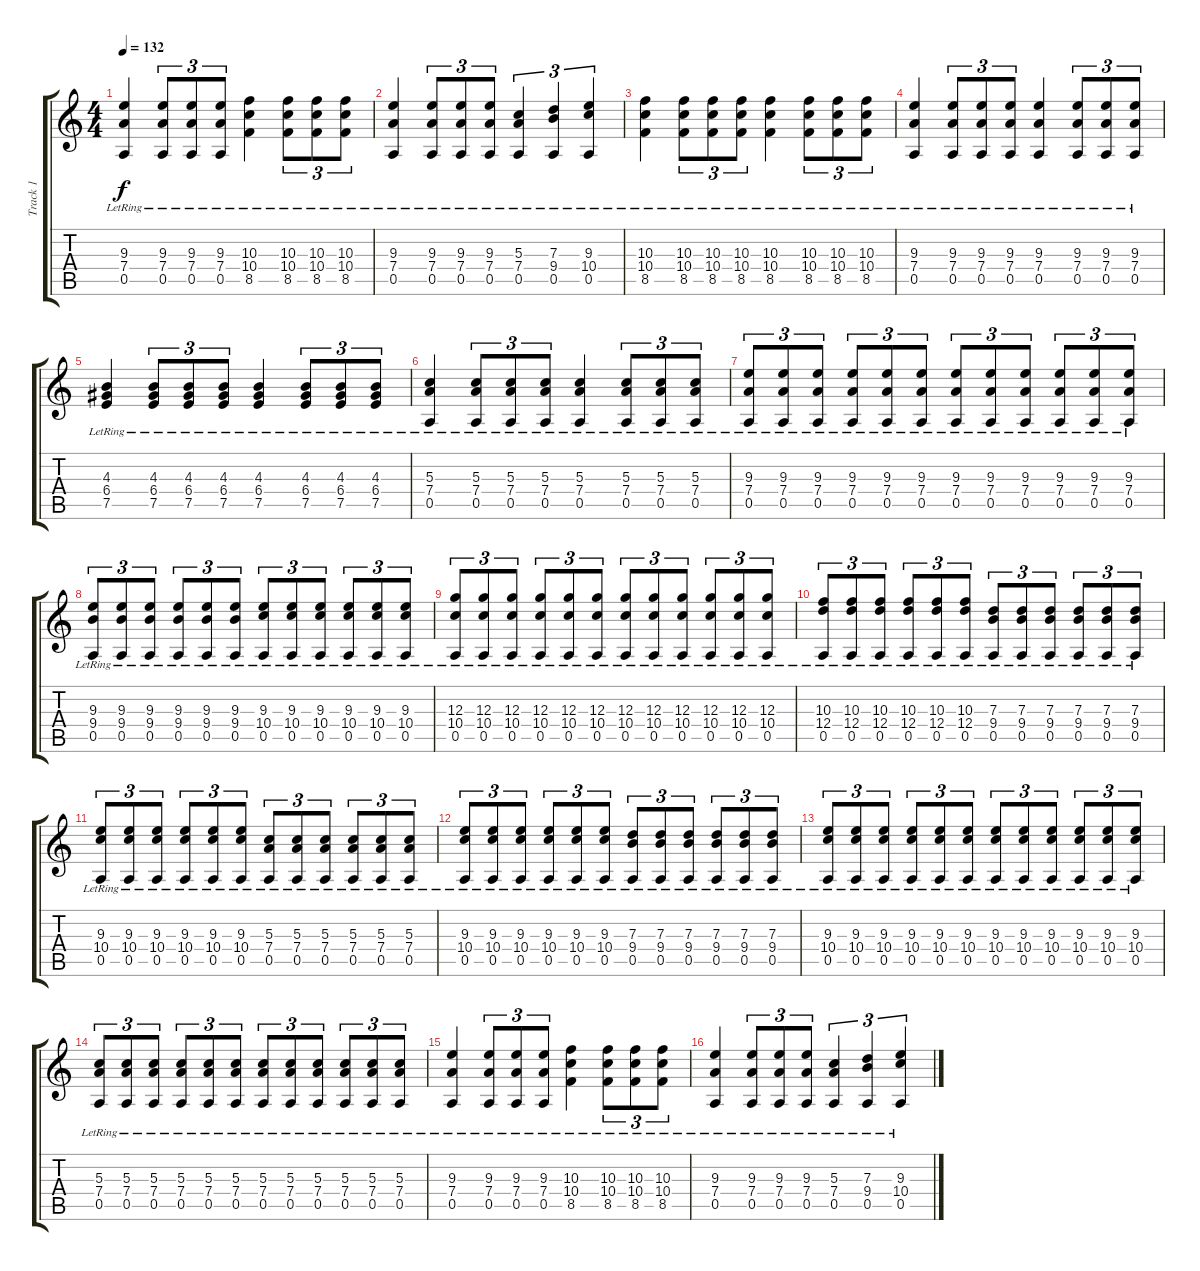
\track ("Track 1" "Track 1") {instrument distortionguitar}
\staff {score tabs}
\tuning (E4 B3 G3 D3 A2 D2) {hide}
\ts (4 4)
\tempo 132
\clef g2
\ks c
(9.3{lr} 7.4{lr} 0.5{lr}).4{dy f} (9.3{lr} 7.4{lr} 0.5{lr}).8{tu (3 2)} (9.3{lr} 7.4{lr} 0.5{lr}).8{tu (3 2)} (9.3{lr} 7.4{lr} 0.5{lr}).8{tu (3 2)} (10.3{lr} 10.4{lr} 8.5{lr}).4 (10.3{lr} 10.4{lr} 8.5{lr}).8{tu (3 2)} (10.3{lr} 10.4{lr} 8.5{lr}).8{tu (3 2)} (10.3{lr} 10.4{lr} 8.5{lr}).8{tu (3 2)} |
(9.3{lr} 7.4{lr} 0.5{lr}).4 (9.3{lr} 7.4{lr} 0.5{lr}).8{tu (3 2)} (9.3{lr} 7.4{lr} 0.5{lr}).8{tu (3 2)} (9.3{lr} 7.4{lr} 0.5{lr}).8{tu (3 2)} (5.3{lr} 7.4{lr} 0.5{lr}).4{tu (3 2)} (7.3{lr} 9.4{lr} 0.5{lr}).4{tu (3 2)} (9.3{lr} 10.4{lr} 0.5{lr}).4{tu (3 2)} |
(10.3{lr} 10.4{lr} 8.5{lr}).4 (10.3{lr} 10.4{lr} 8.5{lr}).8{tu (3 2)} (10.3{lr} 10.4{lr} 8.5{lr}).8{tu (3 2)} (10.3{lr} 10.4{lr} 8.5{lr}).8{tu (3 2)} (10.3{lr} 10.4{lr} 8.5{lr}).4 (10.3{lr} 10.4{lr} 8.5{lr}).8{tu (3 2)} (10.3{lr} 10.4{lr} 8.5{lr}).8{tu (3 2)} (10.3{lr} 10.4{lr} 8.5{lr}).8{tu (3 2)} |
(9.3{lr} 7.4{lr} 0.5{lr}).4 (9.3{lr} 7.4{lr} 0.5{lr}).8{tu (3 2)} (9.3{lr} 7.4{lr} 0.5{lr}).8{tu (3 2)} (9.3{lr} 7.4{lr} 0.5{lr}).8{tu (3 2)} (9.3{lr} 7.4{lr} 0.5{lr}).4 (9.3{lr} 7.4{lr} 0.5{lr}).8{tu (3 2)} (9.3{lr} 7.4{lr} 0.5{lr}).8{tu (3 2)} (9.3{lr} 7.4{lr} 0.5{lr}).8{tu (3 2)} |
(4.3{lr} 6.4{lr} 7.5{lr}).4 (4.3{lr} 6.4{lr} 7.5{lr}).8{tu (3 2)} (4.3{lr} 6.4{lr} 7.5{lr}).8{tu (3 2)} (4.3{lr} 6.4{lr} 7.5{lr}).8{tu (3 2)} (4.3{lr} 6.4{lr} 7.5{lr}).4 (4.3{lr} 6.4{lr} 7.5{lr}).8{tu (3 2)} (4.3{lr} 6.4{lr} 7.5{lr}).8{tu (3 2)} (4.3{lr} 6.4{lr} 7.5{lr}).8{tu (3 2)} |
(5.3{lr} 7.4{lr} 0.5{lr}).4 (5.3{lr} 7.4{lr} 0.5{lr}).8{tu (3 2)} (5.3{lr} 7.4{lr} 0.5{lr}).8{tu (3 2)} (5.3{lr} 7.4{lr} 0.5{lr}).8{tu (3 2)} (5.3{lr} 7.4{lr} 0.5{lr}).4 (5.3{lr} 7.4{lr} 0.5{lr}).8{tu (3 2)} (5.3{lr} 7.4{lr} 0.5{lr}).8{tu (3 2)} (5.3{lr} 7.4{lr} 0.5{lr}).8{tu (3 2)} |
(9.3{lr} 7.4{lr} 0.5{lr}).8{tu (3 2)} (9.3{lr} 7.4{lr} 0.5{lr}).8{tu (3 2)} (9.3{lr} 7.4{lr} 0.5{lr}).8{tu (3 2)} (9.3{lr} 7.4{lr} 0.5{lr}).8{tu (3 2)} (9.3{lr} 7.4{lr} 0.5{lr}).8{tu (3 2)} (9.3{lr} 7.4{lr} 0.5{lr}).8{tu (3 2)} (9.3{lr} 7.4{lr} 0.5{lr}).8{tu (3 2)} (9.3{lr} 7.4{lr} 0.5{lr}).8{tu (3 2)} (9.3{lr} 7.4{lr} 0.5{lr}).8{tu (3 2)} (9.3{lr} 7.4{lr} 0.5{lr}).8{tu (3 2)} (9.3{lr} 7.4{lr} 0.5{lr}).8{tu (3 2)} (9.3{lr} 7.4{lr} 0.5{lr}).8{tu (3 2)} |
(9.3{lr} 9.4{lr} 0.5{lr}).8{tu (3 2)} (9.3{lr} 9.4{lr} 0.5{lr}).8{tu (3 2)} (9.3{lr} 9.4{lr} 0.5{lr}).8{tu (3 2)} (9.3{lr} 9.4{lr} 0.5{lr}).8{tu (3 2)} (9.3{lr} 9.4{lr} 0.5{lr}).8{tu (3 2)} (9.3{lr} 9.4{lr} 0.5{lr}).8{tu (3 2)} (9.3{lr} 10.4{lr} 0.5{lr}).8{tu (3 2)} (9.3{lr} 10.4{lr} 0.5{lr}).8{tu (3 2)} (9.3{lr} 10.4{lr} 0.5{lr}).8{tu (3 2)} (9.3{lr} 10.4{lr} 0.5{lr}).8{tu (3 2)} (9.3{lr} 10.4{lr} 0.5{lr}).8{tu (3 2)} (9.3{lr} 10.4{lr} 0.5{lr}).8{tu (3 2)} |
(12.3{lr} 10.4{lr} 0.5{lr}).8{tu (3 2)} (12.3{lr} 10.4{lr} 0.5{lr}).8{tu (3 2)} (12.3{lr} 10.4{lr} 0.5{lr}).8{tu (3 2)} (12.3{lr} 10.4{lr} 0.5{lr}).8{tu (3 2)} (12.3{lr} 10.4{lr} 0.5{lr}).8{tu (3 2)} (12.3{lr} 10.4{lr} 0.5{lr}).8{tu (3 2)} (12.3{lr} 10.4{lr} 0.5{lr}).8{tu (3 2)} (12.3{lr} 10.4{lr} 0.5{lr}).8{tu (3 2)} (12.3{lr} 10.4{lr} 0.5{lr}).8{tu (3 2)} (12.3{lr} 10.4{lr} 0.5{lr}).8{tu (3 2)} (12.3{lr} 10.4{lr} 0.5{lr}).8{tu (3 2)} (12.3{lr} 10.4{lr} 0.5{lr}).8{tu (3 2)} |
(10.3{lr} 12.4{lr} 0.5{lr}).8{tu (3 2)} (10.3{lr} 12.4{lr} 0.5{lr}).8{tu (3 2)} (10.3{lr} 12.4{lr} 0.5{lr}).8{tu (3 2)} (10.3{lr} 12.4{lr} 0.5{lr}).8{tu (3 2)} (10.3{lr} 12.4{lr} 0.5{lr}).8{tu (3 2)} (10.3{lr} 12.4{lr} 0.5{lr}).8{tu (3 2)} (7.3{lr} 9.4{lr} 0.5{lr}).8{tu (3 2)} (7.3{lr} 9.4{lr} 0.5{lr}).8{tu (3 2)} (7.3{lr} 9.4{lr} 0.5{lr}).8{tu (3 2)} (7.3{lr} 9.4{lr} 0.5{lr}).8{tu (3 2)} (7.3{lr} 9.4{lr} 0.5{lr}).8{tu (3 2)} (7.3{lr} 9.4{lr} 0.5{lr}).8{tu (3 2)} |
(9.3{lr} 10.4{lr} 0.5{lr}).8{tu (3 2)} (9.3{lr} 10.4{lr} 0.5{lr}).8{tu (3 2)} (9.3{lr} 10.4{lr} 0.5{lr}).8{tu (3 2)} (9.3{lr} 10.4{lr} 0.5{lr}).8{tu (3 2)} (9.3{lr} 10.4{lr} 0.5{lr}).8{tu (3 2)} (9.3{lr} 10.4{lr} 0.5{lr}).8{tu (3 2)} (5.3{lr} 7.4{lr} 0.5{lr}).8{tu (3 2)} (5.3{lr} 7.4{lr} 0.5{lr}).8{tu (3 2)} (5.3{lr} 7.4{lr} 0.5{lr}).8{tu (3 2)} (5.3{lr} 7.4{lr} 0.5{lr}).8{tu (3 2)} (5.3{lr} 7.4{lr} 0.5{lr}).8{tu (3 2)} (5.3{lr} 7.4{lr} 0.5{lr}).8{tu (3 2)} |
(9.3{lr} 10.4{lr} 0.5{lr}).8{tu (3 2)} (9.3{lr} 10.4{lr} 0.5{lr}).8{tu (3 2)} (9.3{lr} 10.4{lr} 0.5{lr}).8{tu (3 2)} (9.3{lr} 10.4{lr} 0.5{lr}).8{tu (3 2)} (9.3{lr} 10.4{lr} 0.5{lr}).8{tu (3 2)} (9.3{lr} 10.4{lr} 0.5{lr}).8{tu (3 2)} (7.3{lr} 9.4{lr} 0.5{lr}).8{tu (3 2)} (7.3{lr} 9.4{lr} 0.5{lr}).8{tu (3 2)} (7.3{lr} 9.4{lr} 0.5{lr}).8{tu (3 2)} (7.3{lr} 9.4{lr} 0.5{lr}).8{tu (3 2)} (7.3{lr} 9.4{lr} 0.5{lr}).8{tu (3 2)} (7.3{lr} 9.4{lr} 0.5{lr}).8{tu (3 2)} |
(9.3{lr} 10.4{lr} 0.5{lr}).8{tu (3 2)} (9.3{lr} 10.4{lr} 0.5{lr}).8{tu (3 2)} (9.3{lr} 10.4{lr} 0.5{lr}).8{tu (3 2)} (9.3{lr} 10.4{lr} 0.5{lr}).8{tu (3 2)} (9.3{lr} 10.4{lr} 0.5{lr}).8{tu (3 2)} (9.3{lr} 10.4{lr} 0.5{lr}).8{tu (3 2)} (9.3{lr} 10.4{lr} 0.5{lr}).8{tu (3 2)} (9.3{lr} 10.4{lr} 0.5{lr}).8{tu (3 2)} (9.3{lr} 10.4{lr} 0.5{lr}).8{tu (3 2)} (9.3{lr} 10.4{lr} 0.5{lr}).8{tu (3 2)} (9.3{lr} 10.4{lr} 0.5{lr}).8{tu (3 2)} (9.3{lr} 10.4{lr} 0.5{lr}).8{tu (3 2)} |
(5.3{lr} 7.4{lr} 0.5{lr}).8{tu (3 2)} (5.3{lr} 7.4{lr} 0.5{lr}).8{tu (3 2)} (5.3{lr} 7.4{lr} 0.5{lr}).8{tu (3 2)} (5.3{lr} 7.4{lr} 0.5{lr}).8{tu (3 2)} (5.3{lr} 7.4{lr} 0.5{lr}).8{tu (3 2)} (5.3{lr} 7.4{lr} 0.5{lr}).8{tu (3 2)} (5.3{lr} 7.4{lr} 0.5{lr}).8{tu (3 2)} (5.3{lr} 7.4{lr} 0.5{lr}).8{tu (3 2)} (5.3{lr} 7.4{lr} 0.5{lr}).8{tu (3 2)} (5.3{lr} 7.4{lr} 0.5{lr}).8{tu (3 2)} (5.3{lr} 7.4{lr} 0.5{lr}).8{tu (3 2)} (5.3{lr} 7.4{lr} 0.5{lr}).8{tu (3 2)} |
(9.3{lr} 7.4{lr} 0.5{lr}).4 (9.3{lr} 7.4{lr} 0.5{lr}).8{tu (3 2)} (9.3{lr} 7.4{lr} 0.5{lr}).8{tu (3 2)} (9.3{lr} 7.4{lr} 0.5{lr}).8{tu (3 2)} (10.3{lr} 10.4{lr} 8.5{lr}).4 (10.3{lr} 10.4{lr} 8.5{lr}).8{tu (3 2)} (10.3{lr} 10.4{lr} 8.5{lr}).8{tu (3 2)} (10.3{lr} 10.4{lr} 8.5{lr}).8{tu (3 2)} |
(9.3{lr} 7.4{lr} 0.5{lr}).4 (9.3{lr} 7.4{lr} 0.5{lr}).8{tu (3 2)} (9.3{lr} 7.4{lr} 0.5{lr}).8{tu (3 2)} (9.3{lr} 7.4{lr} 0.5{lr}).8{tu (3 2)} (5.3{lr} 7.4{lr} 0.5{lr}).4{tu (3 2)} (7.3{lr} 9.4{lr} 0.5{lr}).4{tu (3 2)} (9.3{lr} 10.4{lr} 0.5{lr}).4{tu (3 2)}
